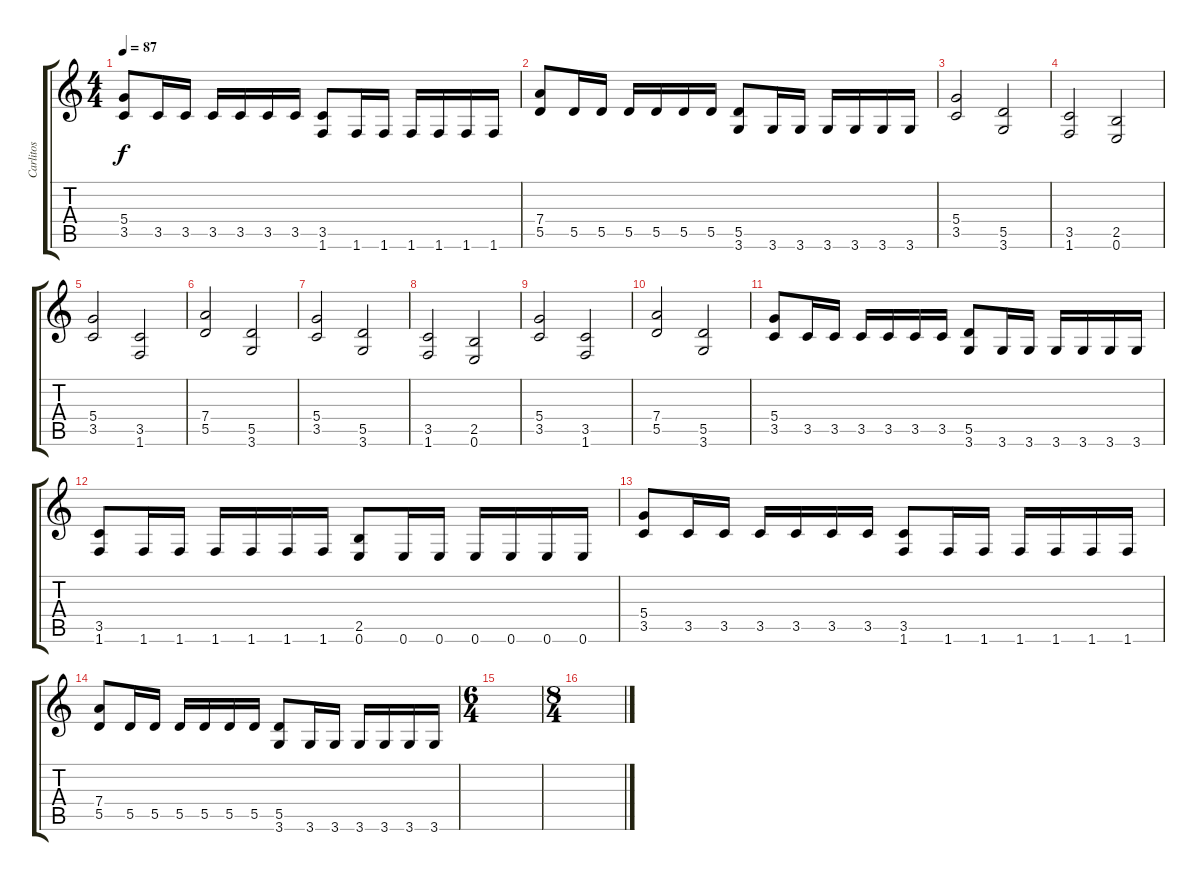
\track ("Carlitos" "Carlitos") {instrument distortionguitar}
\staff {score tabs}
\tuning (E4 B3 G3 D3 A2 E2) {hide}
\ts (4 4)
\tempo 87
\clef g2
\ks c
(5.4 3.5).8{dy f} 3.5.16 3.5.16 3.5.16 3.5.16 3.5.16 3.5.16 (3.5 1.6).8 1.6.16 1.6.16 1.6.16 1.6.16 1.6.16 1.6.16 |
(7.4 5.5).8 5.5.16 5.5.16 5.5.16 5.5.16 5.5.16 5.5.16 (5.5 3.6).8 3.6.16 3.6.16 3.6.16 3.6.16 3.6.16 3.6.16 |
(5.4 3.5).2 (5.5 3.6).2 |
(3.5 1.6).2{volume 7} (2.5 0.6).2 |
(5.4 3.5).2 (3.5 1.6).2 |
(7.4 5.5).2 (5.5 3.6).2 |
(5.4 3.5).2 (5.5 3.6).2 |
(3.5 1.6).2{volume 4} (2.5 0.6).2 |
(5.4 3.5).2 (3.5 1.6).2 |
(7.4 5.5).2 (5.5 3.6).2 |
(5.4 3.5).8{volume 0} 3.5.16 3.5.16 3.5.16 3.5.16 3.5.16 3.5.16 (5.5 3.6).8 3.6.16 3.6.16 3.6.16 3.6.16 3.6.16 3.6.16 |
(3.5 1.6).8 1.6.16 1.6.16 1.6.16 1.6.16 1.6.16 1.6.16 (2.5 0.6).8 0.6.16 0.6.16 0.6.16 0.6.16 0.6.16 0.6.16 |
(5.4 3.5).8 3.5.16 3.5.16 3.5.16 3.5.16 3.5.16 3.5.16 (3.5 1.6).8 1.6.16 1.6.16 1.6.16 1.6.16 1.6.16 1.6.16 |
(7.4 5.5).8 5.5.16 5.5.16 5.5.16 5.5.16 5.5.16 5.5.16 (5.5 3.6).8 3.6.16 3.6.16 3.6.16 3.6.16 3.6.16 3.6.16 |
\ts (6 4)
|
\ts (8 4)
